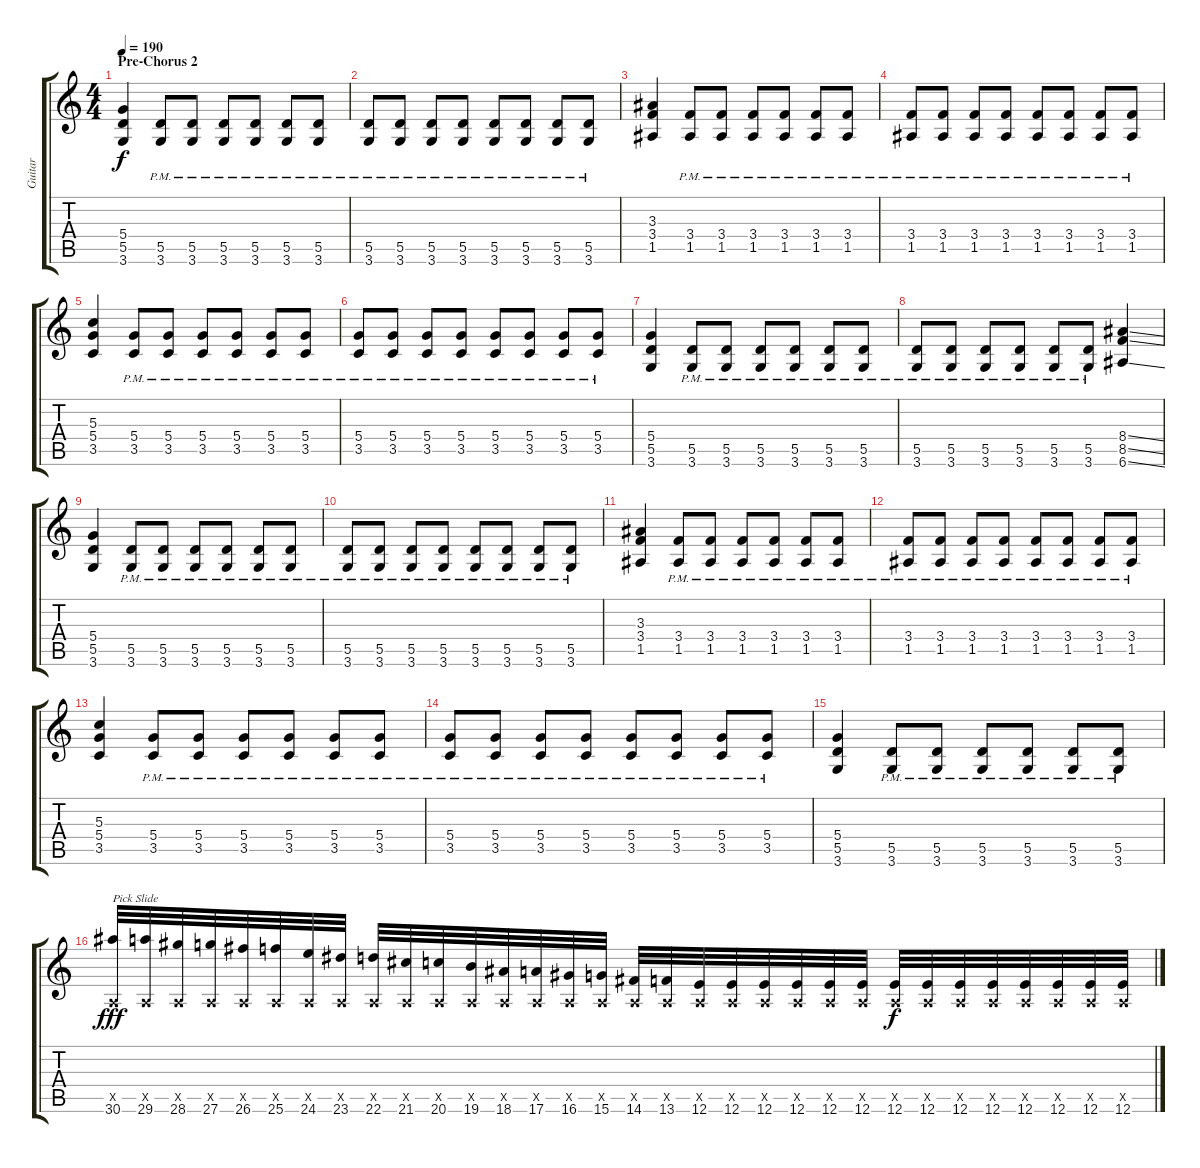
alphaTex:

\track ("Guitar" "Guitar") {instrument distortionguitar}
\staff {score tabs}
\tuning (E4 B3 G3 D3 A2 E2) {hide}
\ts (4 4)
\section ("" "Pre-Chorus 2")
\tempo 190
\clef g2
\ks c
(5.4 5.5 3.6).4{dy f} (5.5{pm} 3.6{pm}).8 (5.5{pm} 3.6{pm}).8 (5.5{pm} 3.6{pm}).8 (5.5{pm} 3.6{pm}).8 (5.5{pm} 3.6{pm}).8 (5.5{pm} 3.6{pm}).8 |
(5.5{pm} 3.6{pm}).8 (5.5{pm} 3.6{pm}).8 (5.5{pm} 3.6{pm}).8 (5.5{pm} 3.6{pm}).8 (5.5{pm} 3.6{pm}).8 (5.5{pm} 3.6{pm}).8 (5.5{pm} 3.6{pm}).8 (5.5{pm} 3.6{pm}).8 |
(3.3 3.4 1.5).4 (3.4{pm} 1.5{pm}).8 (3.4{pm} 1.5{pm}).8 (3.4{pm} 1.5{pm}).8 (3.4{pm} 1.5{pm}).8 (3.4{pm} 1.5{pm}).8 (3.4{pm} 1.5{pm}).8 |
(3.4{pm} 1.5{pm}).8 (3.4{pm} 1.5{pm}).8 (3.4{pm} 1.5{pm}).8 (3.4{pm} 1.5{pm}).8 (3.4{pm} 1.5{pm}).8 (3.4{pm} 1.5{pm}).8 (3.4{pm} 1.5{pm}).8 (3.4{pm} 1.5{pm}).8 |
(5.3 5.4 3.5).4 (5.4{pm} 3.5{pm}).8 (5.4{pm} 3.5{pm}).8 (5.4{pm} 3.5{pm}).8 (5.4{pm} 3.5{pm}).8 (5.4{pm} 3.5{pm}).8 (5.4{pm} 3.5{pm}).8 |
(5.4{pm} 3.5{pm}).8 (5.4{pm} 3.5{pm}).8 (5.4{pm} 3.5{pm}).8 (5.4{pm} 3.5{pm}).8 (5.4{pm} 3.5{pm}).8 (5.4{pm} 3.5{pm}).8 (5.4{pm} 3.5{pm}).8 (5.4{pm} 3.5{pm}).8 |
(5.4 5.5 3.6).4 (5.5{pm} 3.6{pm}).8 (5.5{pm} 3.6{pm}).8 (5.5{pm} 3.6{pm}).8 (5.5{pm} 3.6{pm}).8 (5.5{pm} 3.6{pm}).8 (5.5{pm} 3.6{pm}).8 |
(5.5{pm} 3.6{pm}).8 (5.5{pm} 3.6{pm}).8 (5.5{pm} 3.6{pm}).8 (5.5{pm} 3.6{pm}).8 (5.5{pm} 3.6{pm}).8 (5.5{pm} 3.6{pm}).8 (8.4{ss} 8.5{ss} 6.6{ss}).4 |
(5.4 5.5 3.6).4 (5.5{pm} 3.6{pm}).8 (5.5{pm} 3.6{pm}).8 (5.5{pm} 3.6{pm}).8 (5.5{pm} 3.6{pm}).8 (5.5{pm} 3.6{pm}).8 (5.5{pm} 3.6{pm}).8 |
(5.5{pm} 3.6{pm}).8 (5.5{pm} 3.6{pm}).8 (5.5{pm} 3.6{pm}).8 (5.5{pm} 3.6{pm}).8 (5.5{pm} 3.6{pm}).8 (5.5{pm} 3.6{pm}).8 (5.5{pm} 3.6{pm}).8 (5.5{pm} 3.6{pm}).8 |
(3.3 3.4 1.5).4 (3.4{pm} 1.5{pm}).8 (3.4{pm} 1.5{pm}).8 (3.4{pm} 1.5{pm}).8 (3.4{pm} 1.5{pm}).8 (3.4{pm} 1.5{pm}).8 (3.4{pm} 1.5{pm}).8 |
(3.4{pm} 1.5{pm}).8 (3.4{pm} 1.5{pm}).8 (3.4{pm} 1.5{pm}).8 (3.4{pm} 1.5{pm}).8 (3.4{pm} 1.5{pm}).8 (3.4{pm} 1.5{pm}).8 (3.4{pm} 1.5{pm}).8 (3.4{pm} 1.5{pm}).8 |
(5.3 5.4 3.5).4 (5.4{pm} 3.5{pm}).8 (5.4{pm} 3.5{pm}).8 (5.4{pm} 3.5{pm}).8 (5.4{pm} 3.5{pm}).8 (5.4{pm} 3.5{pm}).8 (5.4{pm} 3.5{pm}).8 |
(5.4{pm} 3.5{pm}).8 (5.4{pm} 3.5{pm}).8 (5.4{pm} 3.5{pm}).8 (5.4{pm} 3.5{pm}).8 (5.4{pm} 3.5{pm}).8 (5.4{pm} 3.5{pm}).8 (5.4{pm} 3.5{pm}).8 (5.4{pm} 3.5{pm}).8 |
(5.4 5.5 3.6).4 (5.5{pm} 3.6{pm}).8 (5.5{pm} 3.6{pm}).8 (5.5{pm} 3.6{pm}).8 (5.5{pm} 3.6{pm}).8 (5.5{pm} 3.6{pm}).8 (5.5{pm} 3.6{pm}).8 |
(0.5{x} 30.6).32{txt "Pick Slide" dy fff} (0.5{x} 29.6).32 (0.5{x} 28.6).32 (0.5{x} 27.6).32 (0.5{x} 26.6).32 (0.5{x} 25.6).32 (0.5{x} 24.6).32 (0.5{x} 23.6).32 (0.5{x} 22.6).32 (0.5{x} 21.6).32 (0.5{x} 20.6).32 (0.5{x} 19.6).32 (0.5{x} 18.6).32 (0.5{x} 17.6).32 (0.5{x} 16.6).32 (0.5{x} 15.6).32 (0.5{x} 14.6).32 (0.5{x} 13.6).32 (0.5{x} 12.6).32 (0.5{x} 12.6).32 (0.5{x} 12.6).32 (0.5{x} 12.6).32 (0.5{x} 12.6).32 (0.5{x} 12.6).32 (0.5{x} 12.6).32{dy f} (0.5{x} 12.6).32 (0.5{x} 12.6).32 (0.5{x} 12.6).32 (0.5{x} 12.6).32 (0.5{x} 12.6).32 (0.5{x} 12.6).32 (0.5{x} 12.6).32
